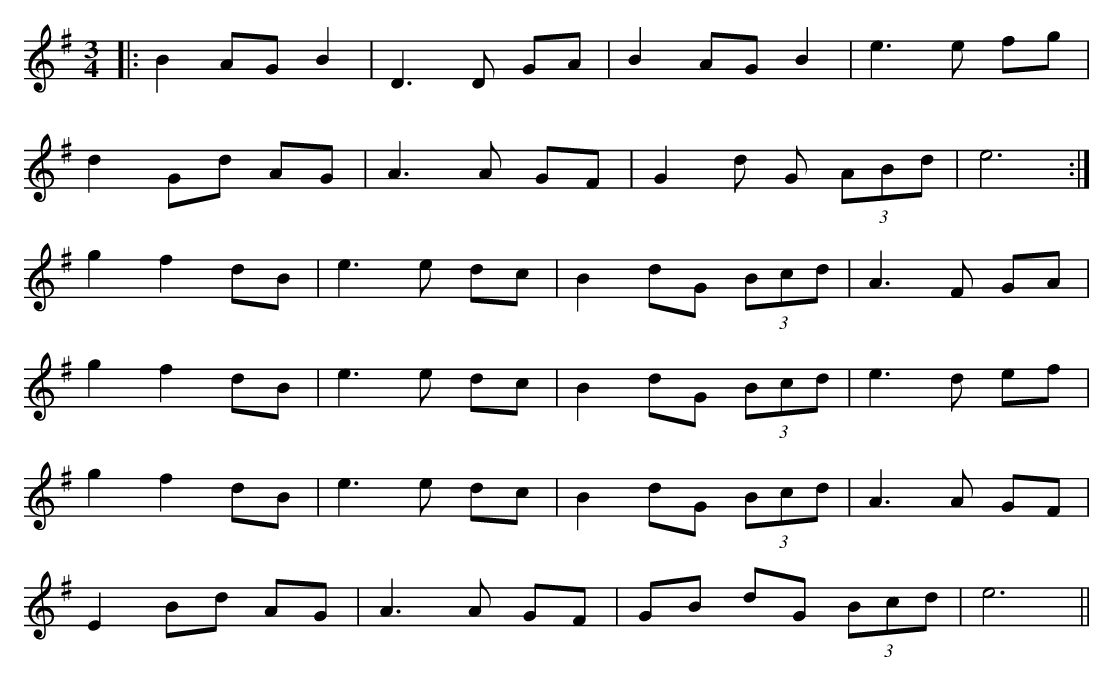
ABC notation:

X:1
M:3/4
K:G
|: B2 AG B2 | D3 D GA | B2 AG B2 | e3 e fg|
d2 Gd AG| A3 A GF | G2d G (3ABd | e6 :|
g2 f2 dB | e3 e dc | B2 dG (3Bcd | A3 F GA |
g2 f2 dB | e3 e dc | B2 dG (3Bcd | e3 d ef|
g2 f2 dB | e3 e dc | B2 dG (3Bcd | A3 A GF |
E2 Bd AG | A3 A GF | GB dG (3Bcd | e6||
